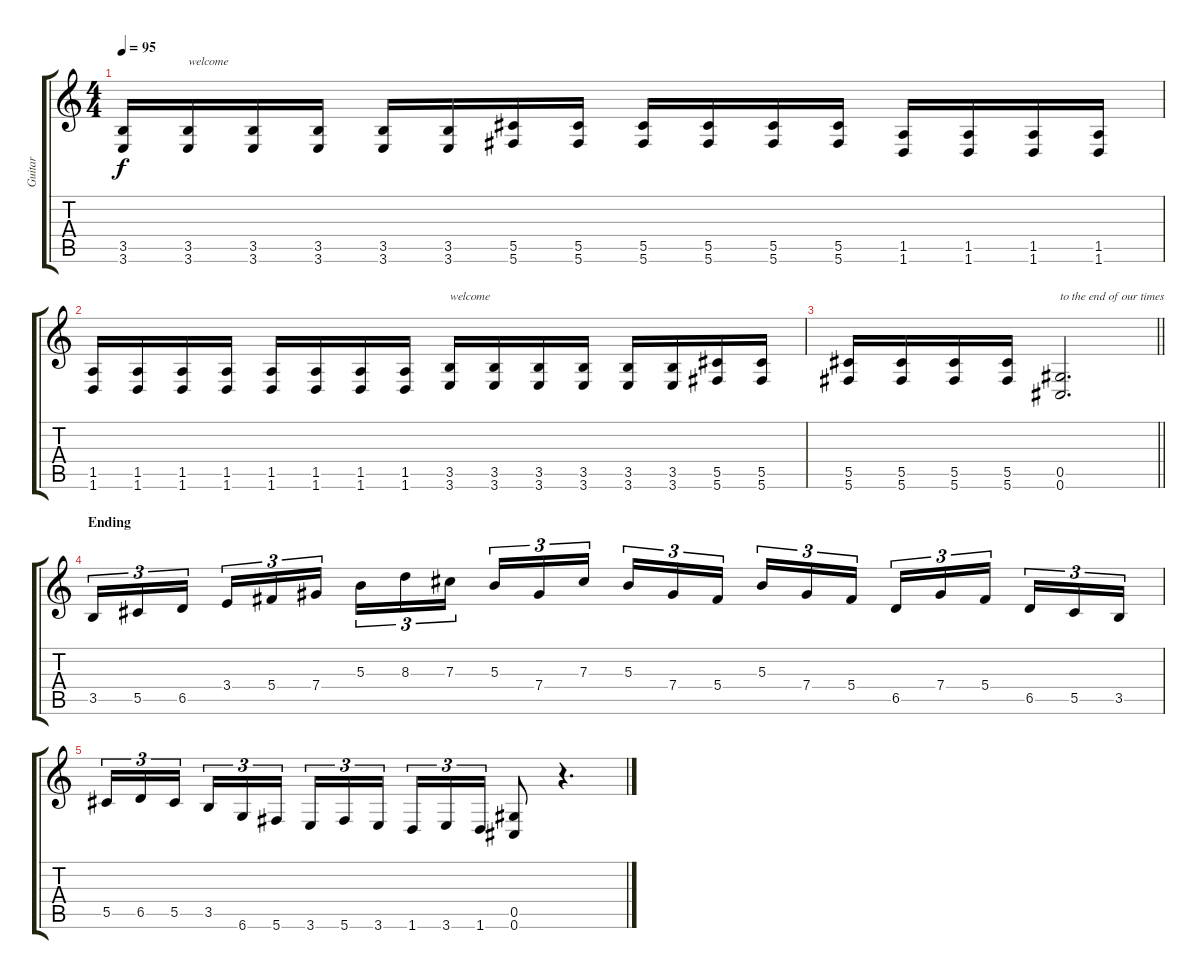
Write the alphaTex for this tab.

\track ("Guitar " "Guitar ") {instrument distortionguitar}
\staff {score tabs}
\tuning (Eb4 Bb3 Gb3 Db3 Ab2 Db2) {hide}
\ts (4 4)
\tempo 95
\clef g2
\ks c
(3.5 3.6).16{dy f} (3.5 3.6).16{txt "welcome"} (3.5 3.6).16 (3.5 3.6).16 (3.5 3.6).16 (3.5 3.6).16 (5.5 5.6).16 (5.5 5.6).16 (5.5 5.6).16 (5.5 5.6).16 (5.5 5.6).16 (5.5 5.6).16 (1.5 1.6).16 (1.5 1.6).16 (1.5 1.6).16 (1.5 1.6).16 |
(1.5 1.6).16 (1.5 1.6).16 (1.5 1.6).16 (1.5 1.6).16 (1.5 1.6).16 (1.5 1.6).16 (1.5 1.6).16 (1.5 1.6).16 (3.5 3.6).16{txt "welcome"} (3.5 3.6).16 (3.5 3.6).16 (3.5 3.6).16 (3.5 3.6).16 (3.5 3.6).16 (5.5 5.6).16 (5.5 5.6).16 |
\barLineRight lightlight
(5.5 5.6).16 (5.5 5.6).16 (5.5 5.6).16 (5.5 5.6).16 (0.5 0.6).2{d txt "to the end of our times"} |
\section ("" "Ending")
3.5.16{tu (3 2)} 5.5.16{tu (3 2)} 6.5.16{tu (3 2) beam splitsecondary} 3.4.16{tu (3 2)} 5.4.16{tu (3 2)} 7.4.16{tu (3 2)} 5.3.16{tu (3 2)} 8.3.16{tu (3 2)} 7.3.16{tu (3 2) beam splitsecondary} 5.3.16{tu (3 2)} 7.4.16{tu (3 2)} 7.3.16{tu (3 2)} 5.3.16{tu (3 2)} 7.4.16{tu (3 2)} 5.4.16{tu (3 2) beam splitsecondary} 5.3.16{tu (3 2)} 7.4.16{tu (3 2)} 5.4.16{tu (3 2)} 6.5.16{tu (3 2)} 7.4.16{tu (3 2)} 5.4.16{tu (3 2) beam splitsecondary} 6.5.16{tu (3 2)} 5.5.16{tu (3 2)} 3.5.16{tu (3 2)} |
5.5.16{tu (3 2)} 6.5.16{tu (3 2)} 5.5.16{tu (3 2) beam splitsecondary} 3.5.16{tu (3 2)} 6.6.16{tu (3 2)} 5.6.16{tu (3 2)} 3.6.16{tu (3 2)} 5.6.16{tu (3 2)} 3.6.16{tu (3 2) beam splitsecondary} 1.6.16{tu (3 2)} 3.6.16{tu (3 2)} 1.6.16{tu (3 2)} (0.5 0.6).8 r.4{d}
